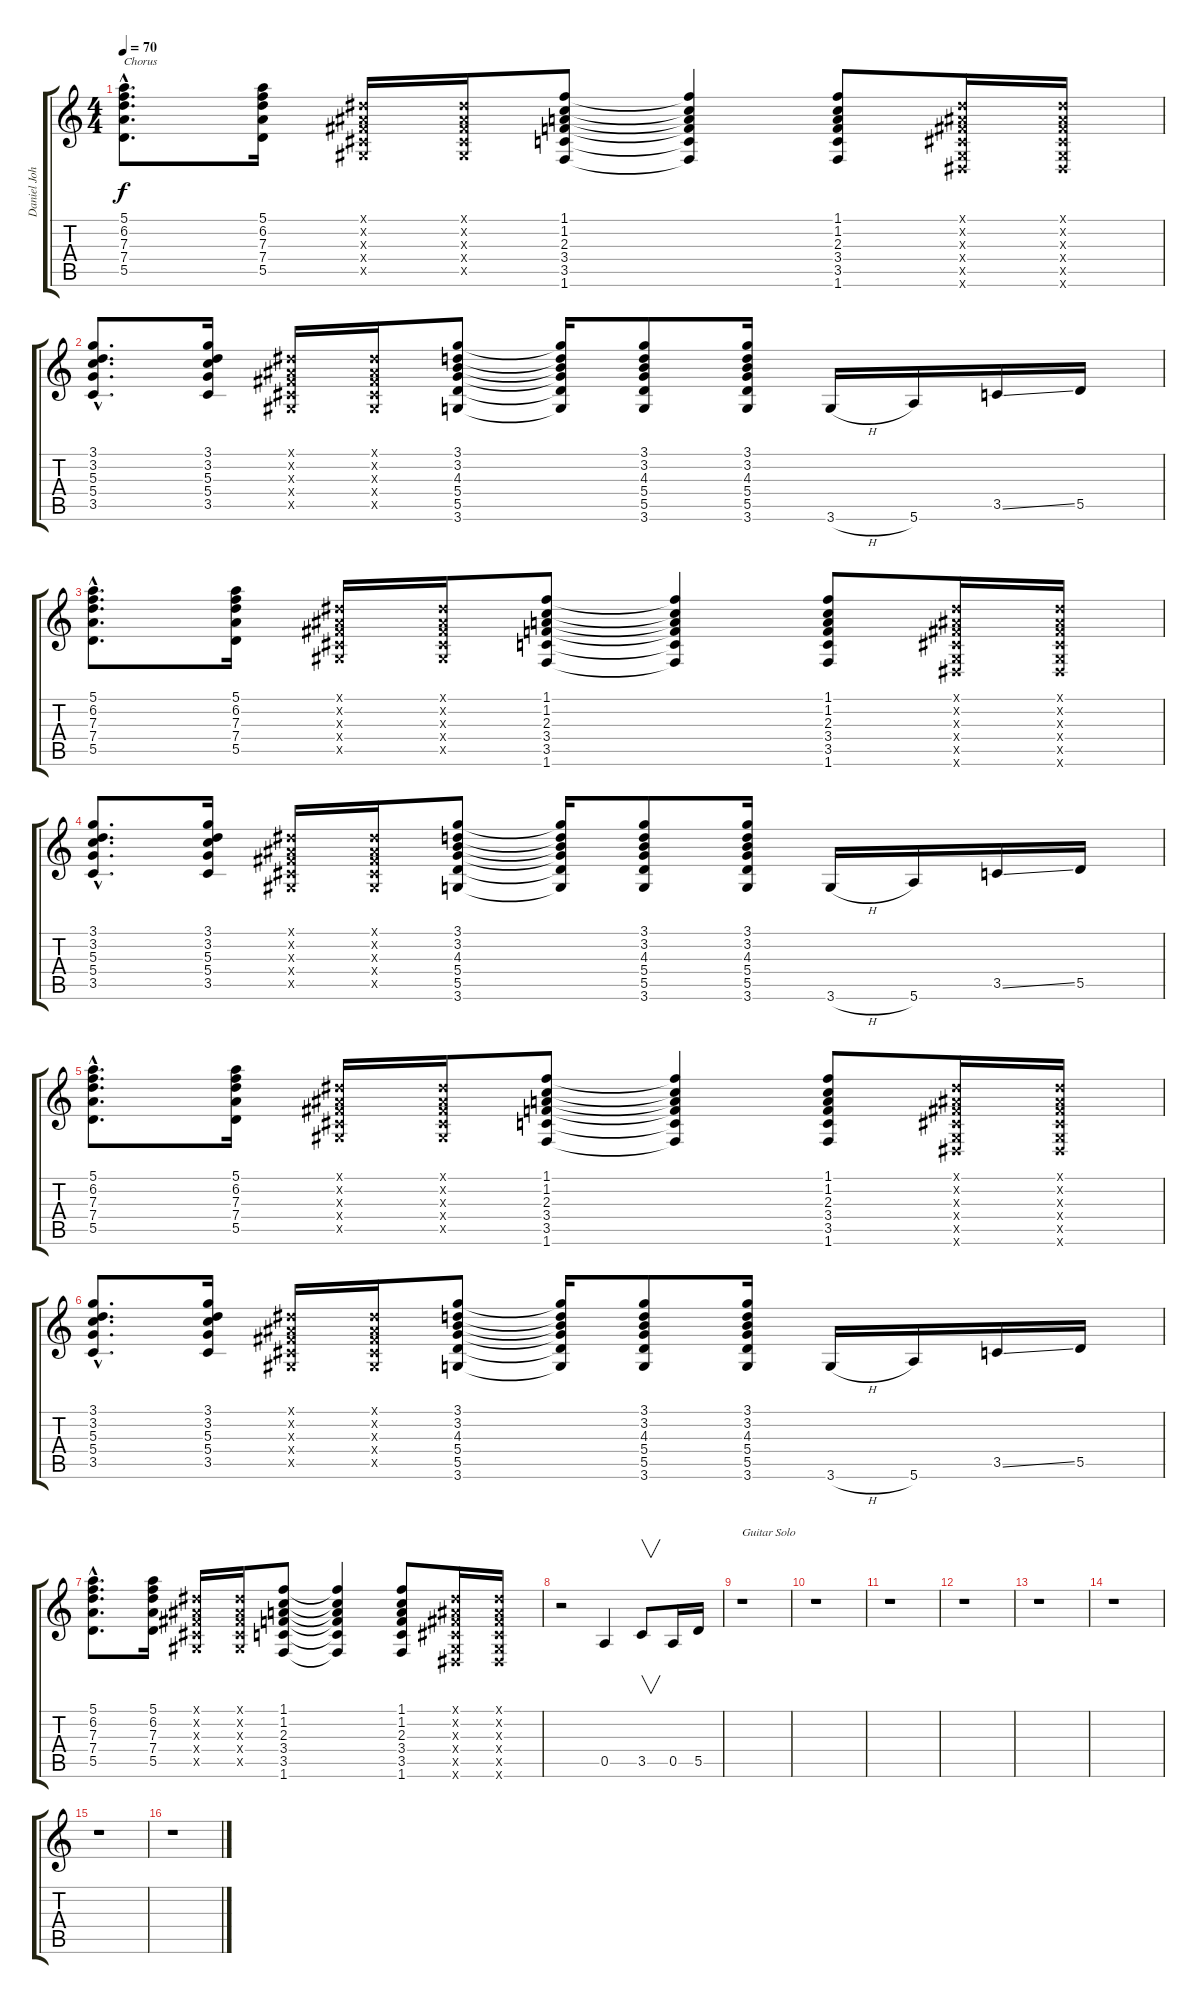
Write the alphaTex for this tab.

\track ("Daniel Johns (gtr1)" "Daniel Joh") {instrument acousticguitarsteel}
\staff {score tabs}
\tuning (E4 B3 G3 D3 A2 E2) {hide}
\ts (4 4)
\tempo 70
\clef g2
\ks c
(5.1{hac} 6.2{hac} 7.3{hac} 7.4{hac} 5.5{hac}).8{d txt "Chorus" dy f} (5.1 6.2 7.3 7.4 5.5).16 (-1.1{x} -1.2{x} -1.3{x} -1.4{x} -1.5{x}).16 (-1.1{x} -1.2{x} -1.3{x} -1.4{x} -1.5{x}).16 (1.1 1.2 2.3 3.4 3.5 1.6).8 (1.1{t} 1.2{t} 2.3{t} 3.4{t} 3.5{t} 1.6{t}).4 (1.1 1.2 2.3 3.4 3.5 1.6).8 (-1.1{x} -1.2{x} -1.3{x} -1.4{x} -1.5{x} -1.6{x}).16 (-1.1{x} -1.2{x} -1.3{x} -1.4{x} -1.5{x} -1.6{x}).16 |
(3.1{hac} 3.2{hac} 5.3{hac} 5.4{hac} 3.5{hac}).8{d} (3.1 3.2 5.3 5.4 3.5).16 (-1.1{x} -1.2{x} -1.3{x} -1.4{x} -1.5{x}).16 (-1.1{x} -1.2{x} -1.3{x} -1.4{x} -1.5{x}).16 (3.1 3.2 4.3 5.4 5.5 3.6).8 (3.1{t} 3.2{t} 4.3{t} 5.4{t} 5.5{t} 3.6{t}).16 (3.1 3.2 4.3 5.4 5.5 3.6).8 (3.1 3.2 4.3 5.4 5.5 3.6).16 3.6{h}.16 5.6.16 3.5{ss}.16 5.5.16 |
(5.1{hac} 6.2{hac} 7.3{hac} 7.4{hac} 5.5{hac}).8{d} (5.1 6.2 7.3 7.4 5.5).16 (-1.1{x} -1.2{x} -1.3{x} -1.4{x} -1.5{x}).16 (-1.1{x} -1.2{x} -1.3{x} -1.4{x} -1.5{x}).16 (1.1 1.2 2.3 3.4 3.5 1.6).8 (1.1{t} 1.2{t} 2.3{t} 3.4{t} 3.5{t} 1.6{t}).4 (1.1 1.2 2.3 3.4 3.5 1.6).8 (-1.1{x} -1.2{x} -1.3{x} -1.4{x} -1.5{x} -1.6{x}).16 (-1.1{x} -1.2{x} -1.3{x} -1.4{x} -1.5{x} -1.6{x}).16 |
(3.1{hac} 3.2{hac} 5.3{hac} 5.4{hac} 3.5{hac}).8{d} (3.1 3.2 5.3 5.4 3.5).16 (-1.1{x} -1.2{x} -1.3{x} -1.4{x} -1.5{x}).16 (-1.1{x} -1.2{x} -1.3{x} -1.4{x} -1.5{x}).16 (3.1 3.2 4.3 5.4 5.5 3.6).8 (3.1{t} 3.2{t} 4.3{t} 5.4{t} 5.5{t} 3.6{t}).16 (3.1 3.2 4.3 5.4 5.5 3.6).8 (3.1 3.2 4.3 5.4 5.5 3.6).16 3.6{h}.16 5.6.16 3.5{ss}.16 5.5.16 |
(5.1{hac} 6.2{hac} 7.3{hac} 7.4{hac} 5.5{hac}).8{d} (5.1 6.2 7.3 7.4 5.5).16 (-1.1{x} -1.2{x} -1.3{x} -1.4{x} -1.5{x}).16 (-1.1{x} -1.2{x} -1.3{x} -1.4{x} -1.5{x}).16 (1.1 1.2 2.3 3.4 3.5 1.6).8 (1.1{t} 1.2{t} 2.3{t} 3.4{t} 3.5{t} 1.6{t}).4 (1.1 1.2 2.3 3.4 3.5 1.6).8 (-1.1{x} -1.2{x} -1.3{x} -1.4{x} -1.5{x} -1.6{x}).16 (-1.1{x} -1.2{x} -1.3{x} -1.4{x} -1.5{x} -1.6{x}).16 |
(3.1{hac} 3.2{hac} 5.3{hac} 5.4{hac} 3.5{hac}).8{d} (3.1 3.2 5.3 5.4 3.5).16 (-1.1{x} -1.2{x} -1.3{x} -1.4{x} -1.5{x}).16 (-1.1{x} -1.2{x} -1.3{x} -1.4{x} -1.5{x}).16 (3.1 3.2 4.3 5.4 5.5 3.6).8 (3.1{t} 3.2{t} 4.3{t} 5.4{t} 5.5{t} 3.6{t}).16 (3.1 3.2 4.3 5.4 5.5 3.6).8 (3.1 3.2 4.3 5.4 5.5 3.6).16 3.6{h}.16 5.6.16 3.5{ss}.16 5.5.16 |
(5.1{hac} 6.2{hac} 7.3{hac} 7.4{hac} 5.5{hac}).8{d} (5.1 6.2 7.3 7.4 5.5).16 (-1.1{x} -1.2{x} -1.3{x} -1.4{x} -1.5{x}).16 (-1.1{x} -1.2{x} -1.3{x} -1.4{x} -1.5{x}).16 (1.1 1.2 2.3 3.4 3.5 1.6).8 (1.1{t} 1.2{t} 2.3{t} 3.4{t} 3.5{t} 1.6{t}).4 (1.1 1.2 2.3 3.4 3.5 1.6).8 (-1.1{x} -1.2{x} -1.3{x} -1.4{x} -1.5{x} -1.6{x}).16 (-1.1{x} -1.2{x} -1.3{x} -1.4{x} -1.5{x} -1.6{x}).16 |
r.2 0.5.4 3.5.8{v} 0.5.16 5.5.16 |
r.1{txt "Guitar Solo"} |
r.1 |
r.1 |
r.1 |
r.1 |
r.1 |
r.1 |
r.1
